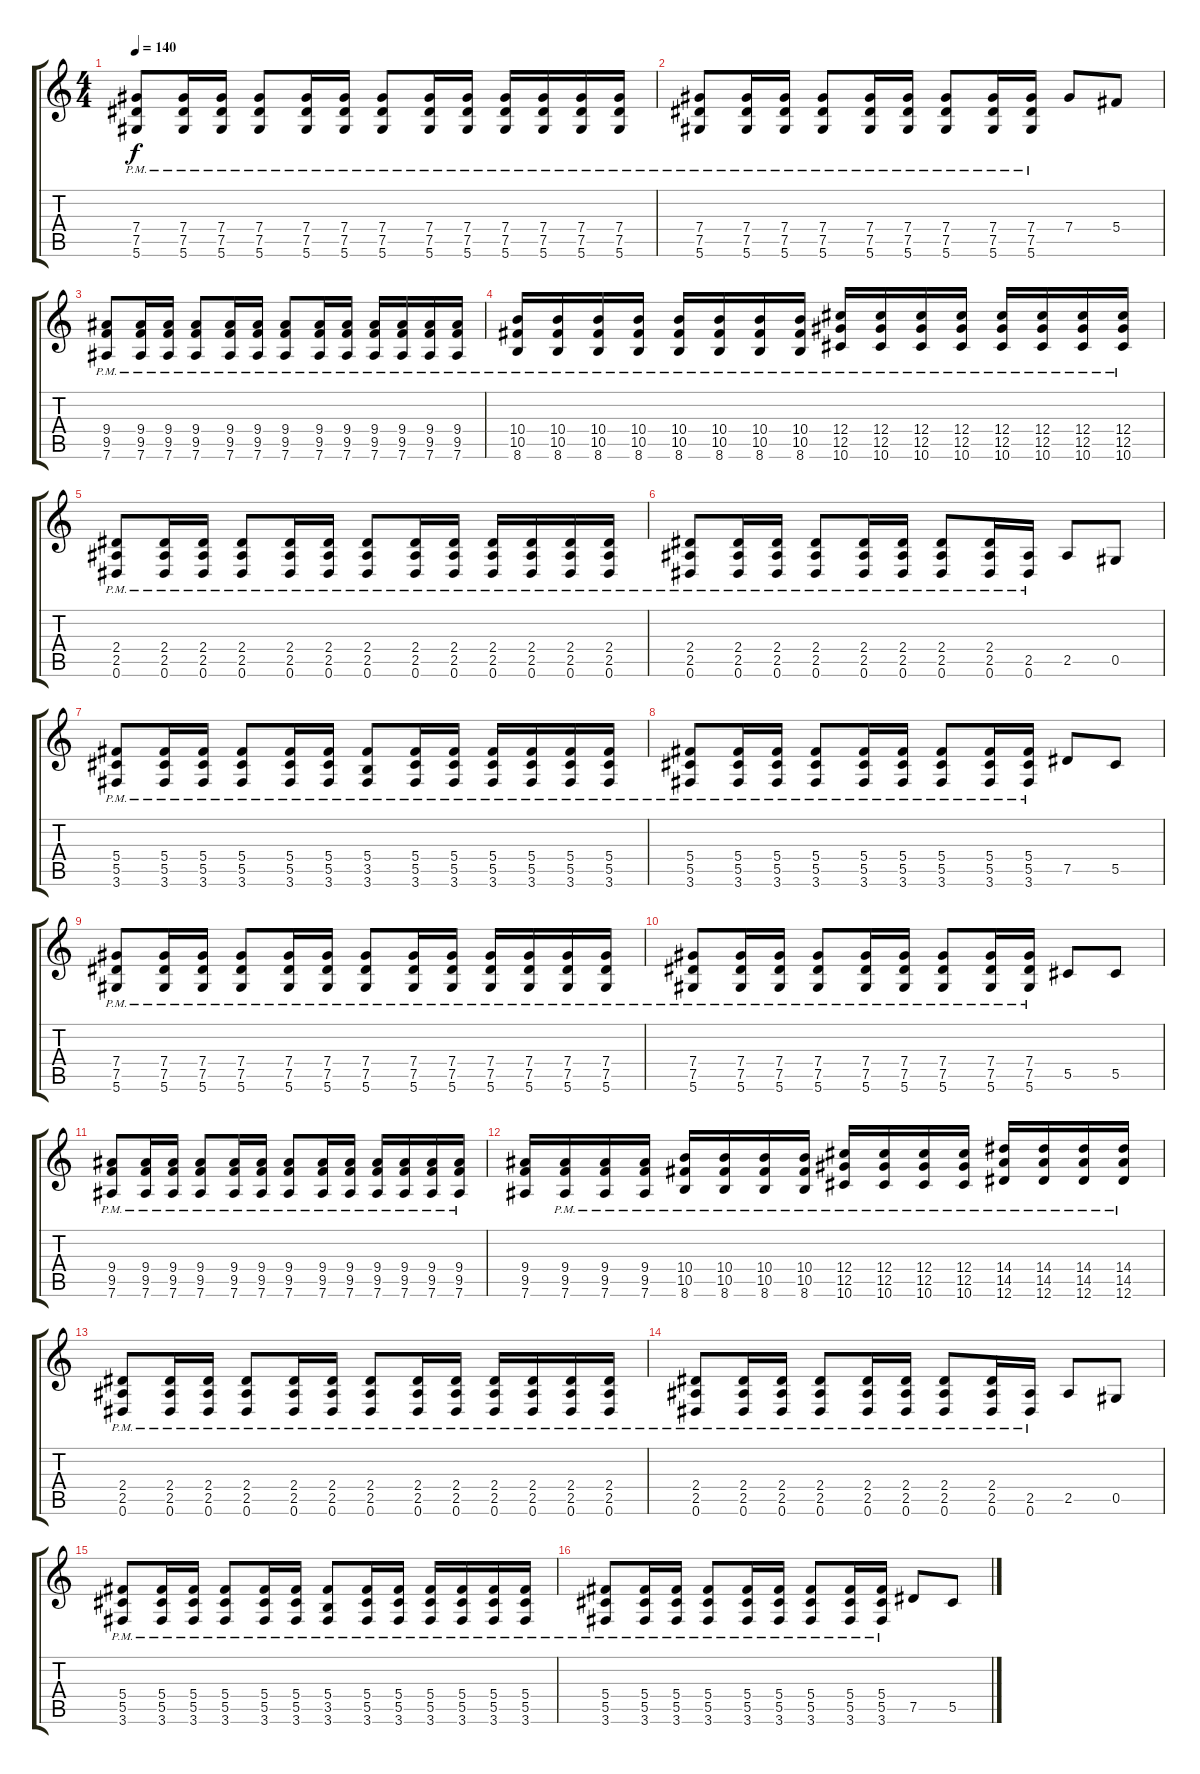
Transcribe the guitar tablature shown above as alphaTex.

\track "" {instrument overdrivenguitar}
\staff {score tabs}
\tuning (Eb4 Bb3 Gb3 Db3 Ab2 Eb2) {hide}
\ts (4 4)
\tempo 140
\clef g2
\ks c
(7.4 7.5 5.6{pm}).8{dy f} (7.4 7.5 5.6{pm}).16 (7.4 7.5 5.6{pm}).16 (7.4 7.5 5.6{pm}).8 (7.4 7.5 5.6{pm}).16 (7.4 7.5 5.6{pm}).16 (7.4 7.5 5.6{pm}).8 (7.4 7.5 5.6{pm}).16 (7.4 7.5 5.6{pm}).16 (7.4 7.5 5.6{pm}).16 (7.4 7.5 5.6{pm}).16 (7.4 7.5 5.6{pm}).16 (7.4 7.5 5.6{pm}).16 |
(7.4 7.5 5.6{pm}).8 (7.4 7.5 5.6{pm}).16 (7.4 7.5 5.6{pm}).16 (7.4 7.5 5.6{pm}).8 (7.4 7.5 5.6{pm}).16 (7.4 7.5 5.6{pm}).16 (7.4 7.5 5.6{pm}).8 (7.4 7.5 5.6{pm}).16 (7.4 7.5 5.6{pm}).16 7.4.8 5.4.8 |
(9.4 9.5 7.6{pm}).8 (9.4 9.5 7.6{pm}).16 (9.4 9.5 7.6{pm}).16 (9.4 9.5 7.6{pm}).8 (9.4 9.5 7.6{pm}).16 (9.4 9.5 7.6{pm}).16 (9.4 9.5 7.6{pm}).8 (9.4 9.5 7.6{pm}).16 (9.4 9.5 7.6{pm}).16 (9.4 9.5 7.6{pm}).16 (9.4 9.5 7.6{pm}).16 (9.4 9.5 7.6{pm}).16 (9.4 9.5 7.6{pm}).16 |
(10.4 10.5{pm} 8.6).16 (10.4 10.5{pm} 8.6).16 (10.4 10.5{pm} 8.6).16 (10.4 10.5{pm} 8.6).16 (10.4 10.5{pm} 8.6).16 (10.4 10.5{pm} 8.6).16 (10.4 10.5{pm} 8.6).16 (10.4 10.5{pm} 8.6).16 (12.4 12.5{pm} 10.6).16 (12.4 12.5{pm} 10.6).16 (12.4 12.5{pm} 10.6).16 (12.4 12.5{pm} 10.6).16 (12.4 12.5{pm} 10.6).16 (12.4 12.5{pm} 10.6).16 (12.4 12.5{pm} 10.6).16 (12.4 12.5{pm} 10.6).16 |
(2.4 2.5{pm} 0.6).8 (2.4 2.5{pm} 0.6).16 (2.4 2.5{pm} 0.6).16 (2.4 2.5{pm} 0.6).8 (2.4 2.5{pm} 0.6).16 (2.4 2.5{pm} 0.6).16 (2.4 2.5{pm} 0.6).8 (2.4 2.5{pm} 0.6).16 (2.4 2.5{pm} 0.6).16 (2.4 2.5{pm} 0.6).16 (2.4 2.5{pm} 0.6).16 (2.4 2.5{pm} 0.6).16 (2.4 2.5{pm} 0.6).16 |
(2.4 2.5 0.6{pm}).8 (2.4 2.5 0.6{pm}).16 (2.4 2.5 0.6{pm}).16 (2.4 2.5 0.6{pm}).8 (2.4 2.5 0.6{pm}).16 (2.4 2.5 0.6{pm}).16 (2.4 2.5 0.6{pm}).8 (2.4 2.5 0.6{pm}).16 (2.5 0.6{pm}).16 2.5.8 0.5.8 |
(5.4 5.5{pm} 3.6).8 (5.4 5.5{pm} 3.6).16 (5.4 5.5{pm} 3.6).16 (5.4 5.5{pm} 3.6).8 (5.4 5.5{pm} 3.6).16 (5.4 5.5{pm} 3.6).16 (5.4 3.5{pm} 3.6).8 (5.4 5.5{pm} 3.6).16 (5.4 5.5{pm} 3.6).16 (5.4 5.5{pm} 3.6).16 (5.4 5.5{pm} 3.6).16 (5.4 5.5{pm} 3.6).16 (5.4 5.5{pm} 3.6).16 |
(5.4 5.5 3.6{pm}).8 (5.4 5.5 3.6{pm}).16 (5.4 5.5 3.6{pm}).16 (5.4 5.5 3.6{pm}).8 (5.4 5.5 3.6{pm}).16 (5.4 5.5 3.6{pm}).16 (5.4 5.5 3.6{pm}).8 (5.4 5.5 3.6{pm}).16 (5.4 5.5 3.6{pm}).16 7.5.8 5.5.8 |
(7.4 7.5 5.6{pm}).8 (7.4 7.5 5.6{pm}).16 (7.4 7.5 5.6{pm}).16 (7.4 7.5 5.6{pm}).8 (7.4 7.5 5.6{pm}).16 (7.4 7.5 5.6{pm}).16 (7.4 7.5 5.6{pm}).8 (7.4 7.5 5.6{pm}).16 (7.4 7.5 5.6{pm}).16 (7.4 7.5 5.6{pm}).16 (7.4 7.5 5.6{pm}).16 (7.4 7.5 5.6{pm}).16 (7.4 7.5 5.6{pm}).16 |
(7.4 7.5 5.6{pm}).8 (7.4 7.5 5.6{pm}).16 (7.4 7.5 5.6{pm}).16 (7.4 7.5 5.6{pm}).8 (7.4 7.5 5.6{pm}).16 (7.4 7.5 5.6{pm}).16 (7.4 7.5 5.6{pm}).8 (7.4 7.5 5.6{pm}).16 (7.4 7.5 5.6{pm}).16 5.5.8 5.5.8 |
(9.4 9.5 7.6{pm}).8 (9.4 9.5 7.6{pm}).16 (9.4 9.5 7.6{pm}).16 (9.4 9.5 7.6{pm}).8 (9.4 9.5 7.6{pm}).16 (9.4 9.5 7.6{pm}).16 (9.4 9.5 7.6{pm}).8 (9.4 9.5 7.6{pm}).16 (9.4 9.5 7.6{pm}).16 (9.4 9.5 7.6{pm}).16 (9.4 9.5 7.6{pm}).16 (9.4 9.5 7.6{pm}).16 (9.4 9.5 7.6{pm}).16 |
(9.4 9.5 7.6).16 (9.4 9.5{pm} 7.6).16 (9.4 9.5{pm} 7.6).16 (9.4 9.5{pm} 7.6).16 (10.4 10.5{pm} 8.6).16 (10.4 10.5{pm} 8.6).16 (10.4 10.5{pm} 8.6).16 (10.4 10.5{pm} 8.6).16 (12.4 12.5{pm} 10.6).16 (12.4 12.5{pm} 10.6).16 (12.4 12.5{pm} 10.6).16 (12.4 12.5{pm} 10.6).16 (14.4 14.5{pm} 12.6).16 (14.4 14.5{pm} 12.6).16 (14.4 14.5{pm} 12.6).16 (14.4 14.5{pm} 12.6).16 |
(2.4 2.5{pm} 0.6).8 (2.4 2.5{pm} 0.6).16 (2.4 2.5{pm} 0.6).16 (2.4 2.5{pm} 0.6).8 (2.4 2.5{pm} 0.6).16 (2.4 2.5{pm} 0.6).16 (2.4 2.5{pm} 0.6).8 (2.4 2.5{pm} 0.6).16 (2.4 2.5{pm} 0.6).16 (2.4 2.5{pm} 0.6).16 (2.4 2.5{pm} 0.6).16 (2.4 2.5{pm} 0.6).16 (2.4 2.5{pm} 0.6).16 |
(2.4 2.5 0.6{pm}).8 (2.4 2.5 0.6{pm}).16 (2.4 2.5 0.6{pm}).16 (2.4 2.5 0.6{pm}).8 (2.4 2.5 0.6{pm}).16 (2.4 2.5 0.6{pm}).16 (2.4 2.5 0.6{pm}).8 (2.4 2.5 0.6{pm}).16 (2.5 0.6{pm}).16 2.5.8 0.5.8 |
(5.4 5.5{pm} 3.6).8 (5.4 5.5{pm} 3.6).16 (5.4 5.5{pm} 3.6).16 (5.4 5.5{pm} 3.6).8 (5.4 5.5{pm} 3.6).16 (5.4 5.5{pm} 3.6).16 (5.4 3.5{pm} 3.6).8 (5.4 5.5{pm} 3.6).16 (5.4 5.5{pm} 3.6).16 (5.4 5.5{pm} 3.6).16 (5.4 5.5{pm} 3.6).16 (5.4 5.5{pm} 3.6).16 (5.4 5.5{pm} 3.6).16 |
(5.4 5.5 3.6{pm}).8 (5.4 5.5 3.6{pm}).16 (5.4 5.5 3.6{pm}).16 (5.4 5.5 3.6{pm}).8 (5.4 5.5 3.6{pm}).16 (5.4 5.5 3.6{pm}).16 (5.4 5.5 3.6{pm}).8 (5.4 5.5 3.6{pm}).16 (5.4 5.5 3.6{pm}).16 7.5.8 5.5.8
